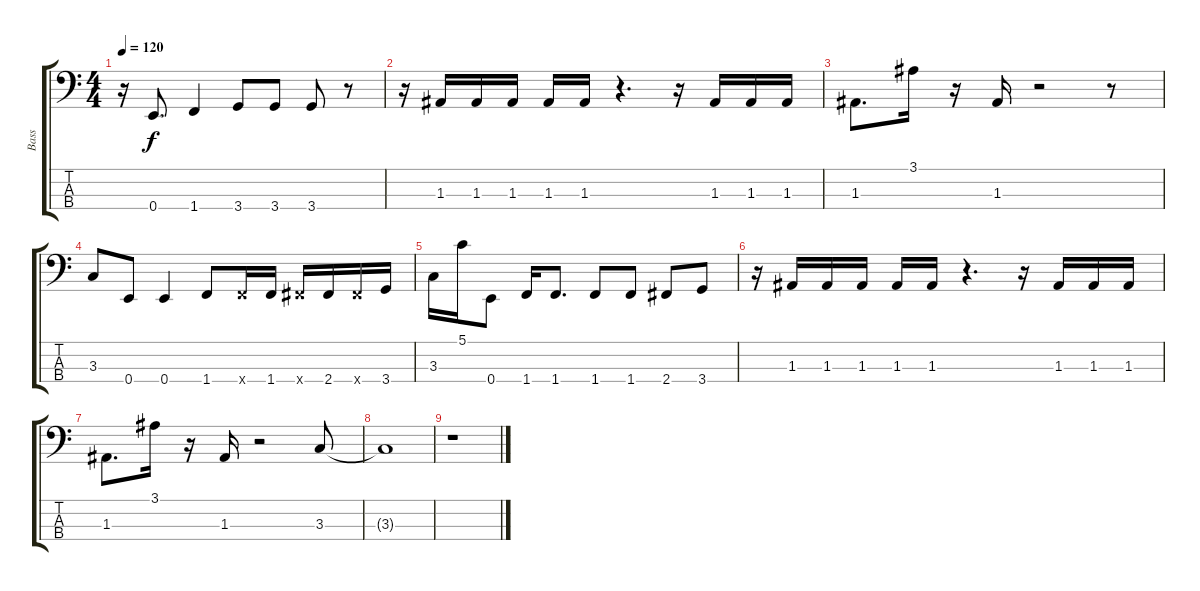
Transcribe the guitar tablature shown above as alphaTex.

\track ("Bass" "Bass") {instrument electricbassfinger}
\staff {score tabs}
\tuning (G2 D2 A1 E1) {hide}
\ts (4 4)
\tempo 120
\clef f4
\ks c
r.16{dy f} 0.4.8{d} 1.4.4 3.4.8 3.4.8 3.4.8 r.8 |
r.16 1.3.16 1.3.16 1.3.16 1.3.16 1.3.16 r.4{d} r.16 1.3.16 1.3.16 1.3.16 |
1.3.8{d} 3.1.16 r.16 1.3.16 r.2 r.8 |
3.3.8 0.4.8 0.4.4 1.4.8 1.4{x}.16 1.4.16 2.4{x}.16 2.4.16 2.4{x}.16 3.4.16 |
3.3.16 5.1.16 0.4.8 1.4.16 1.4.8{d} 1.4.8 1.4.8 2.4.8 3.4.8 |
r.16 1.3.16 1.3.16 1.3.16 1.3.16 1.3.16 r.4{d} r.16 1.3.16 1.3.16 1.3.16 |
1.3.8{d} 3.1.16 r.16 1.3.16 r.2 3.3.8 |
3.3{t}.1 |
r.1
